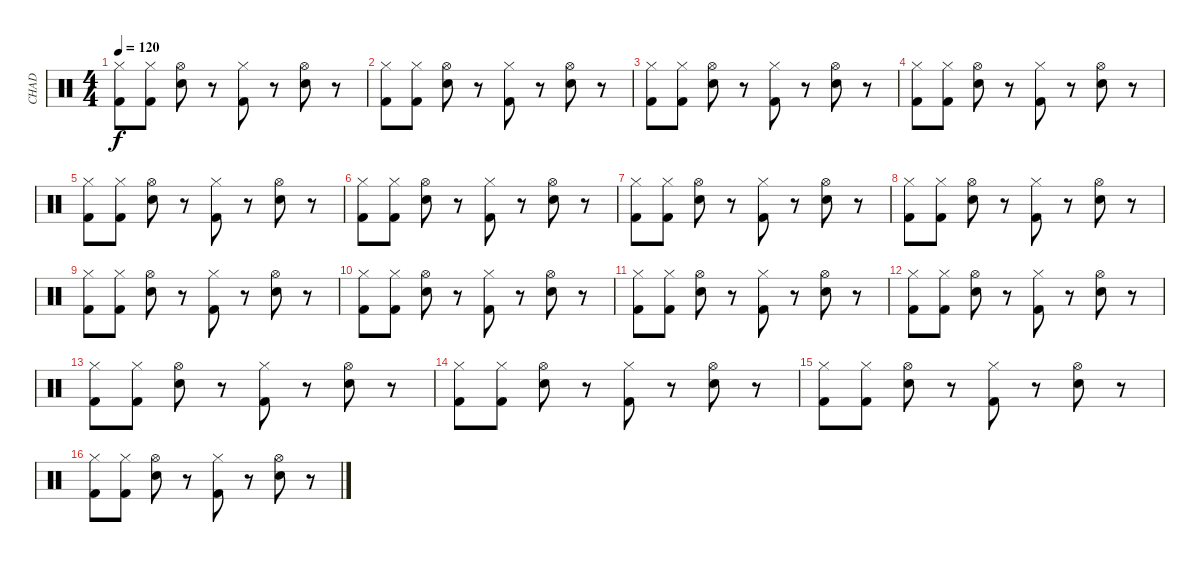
\track ("CHAD" "CHAD") {instrument percussion}
\staff {score}
\articulation defaults
\ts (4 4)
\tempo 120
\clef neutral
\ks c
("Hi-Hat (closed)" "Kick (hit) 2").8{dy f} ("Hi-Hat (closed)" "Kick (hit) 2").8 ("Hi-Hat (open)" "Electric Snare (hit)").8 r.8 ("Hi-Hat (closed)" "Kick (hit) 2").8 r.8 ("Hi-Hat (open)" "Electric Snare (hit)").8 r.8 |
("Hi-Hat (closed)" "Kick (hit) 2").8 ("Hi-Hat (closed)" "Kick (hit) 2").8 ("Hi-Hat (open)" "Electric Snare (hit)").8 r.8 ("Hi-Hat (closed)" "Kick (hit) 2").8 r.8 ("Hi-Hat (open)" "Electric Snare (hit)").8 r.8 |
("Hi-Hat (closed)" "Kick (hit) 2").8 ("Hi-Hat (closed)" "Kick (hit) 2").8 ("Hi-Hat (open)" "Electric Snare (hit)").8 r.8 ("Hi-Hat (closed)" "Kick (hit) 2").8 r.8 ("Hi-Hat (open)" "Electric Snare (hit)").8 r.8 |
("Hi-Hat (closed)" "Kick (hit) 2").8 ("Hi-Hat (closed)" "Kick (hit) 2").8 ("Hi-Hat (open)" "Electric Snare (hit)").8 r.8 ("Hi-Hat (closed)" "Kick (hit) 2").8 r.8 ("Hi-Hat (open)" "Electric Snare (hit)").8 r.8 |
("Hi-Hat (closed)" "Kick (hit) 2").8 ("Hi-Hat (closed)" "Kick (hit) 2").8 ("Hi-Hat (open)" "Electric Snare (hit)").8 r.8 ("Hi-Hat (closed)" "Kick (hit) 2").8 r.8 ("Hi-Hat (open)" "Electric Snare (hit)").8 r.8 |
("Hi-Hat (closed)" "Kick (hit) 2").8 ("Hi-Hat (closed)" "Kick (hit) 2").8 ("Hi-Hat (open)" "Electric Snare (hit)").8 r.8 ("Hi-Hat (closed)" "Kick (hit) 2").8 r.8 ("Hi-Hat (open)" "Electric Snare (hit)").8 r.8 |
("Hi-Hat (closed)" "Kick (hit) 2").8 ("Hi-Hat (closed)" "Kick (hit) 2").8 ("Hi-Hat (open)" "Electric Snare (hit)").8 r.8 ("Hi-Hat (closed)" "Kick (hit) 2").8 r.8 ("Hi-Hat (open)" "Electric Snare (hit)").8 r.8 |
("Hi-Hat (closed)" "Kick (hit) 2").8 ("Hi-Hat (closed)" "Kick (hit) 2").8 ("Hi-Hat (open)" "Electric Snare (hit)").8 r.8 ("Hi-Hat (closed)" "Kick (hit) 2").8 r.8 ("Hi-Hat (open)" "Electric Snare (hit)").8 r.8 |
("Hi-Hat (closed)" "Kick (hit) 2").8 ("Hi-Hat (closed)" "Kick (hit) 2").8 ("Hi-Hat (open)" "Electric Snare (hit)").8 r.8 ("Hi-Hat (closed)" "Kick (hit) 2").8 r.8 ("Hi-Hat (open)" "Electric Snare (hit)").8 r.8 |
("Hi-Hat (closed)" "Kick (hit) 2").8 ("Hi-Hat (closed)" "Kick (hit) 2").8 ("Hi-Hat (open)" "Electric Snare (hit)").8 r.8 ("Hi-Hat (closed)" "Kick (hit) 2").8 r.8 ("Hi-Hat (open)" "Electric Snare (hit)").8 r.8 |
("Hi-Hat (closed)" "Kick (hit) 2").8 ("Hi-Hat (closed)" "Kick (hit) 2").8 ("Hi-Hat (open)" "Electric Snare (hit)").8 r.8 ("Hi-Hat (closed)" "Kick (hit) 2").8 r.8 ("Hi-Hat (open)" "Electric Snare (hit)").8 r.8 |
("Hi-Hat (closed)" "Kick (hit) 2").8 ("Hi-Hat (closed)" "Kick (hit) 2").8 ("Hi-Hat (open)" "Electric Snare (hit)").8 r.8 ("Hi-Hat (closed)" "Kick (hit) 2").8 r.8 ("Hi-Hat (open)" "Electric Snare (hit)").8 r.8 |
("Hi-Hat (closed)" "Kick (hit) 2").8 ("Hi-Hat (closed)" "Kick (hit) 2").8 ("Hi-Hat (open)" "Electric Snare (hit)").8 r.8 ("Hi-Hat (closed)" "Kick (hit) 2").8 r.8 ("Hi-Hat (open)" "Electric Snare (hit)").8 r.8 |
("Hi-Hat (closed)" "Kick (hit) 2").8 ("Hi-Hat (closed)" "Kick (hit) 2").8 ("Hi-Hat (open)" "Electric Snare (hit)").8 r.8 ("Hi-Hat (closed)" "Kick (hit) 2").8 r.8 ("Hi-Hat (open)" "Electric Snare (hit)").8 r.8 |
("Hi-Hat (closed)" "Kick (hit) 2").8 ("Hi-Hat (closed)" "Kick (hit) 2").8 ("Hi-Hat (open)" "Electric Snare (hit)").8 r.8 ("Hi-Hat (closed)" "Kick (hit) 2").8 r.8 ("Hi-Hat (open)" "Electric Snare (hit)").8 r.8 |
("Hi-Hat (closed)" "Kick (hit) 2").8 ("Hi-Hat (closed)" "Kick (hit) 2").8 ("Hi-Hat (open)" "Electric Snare (hit)").8 r.8 ("Hi-Hat (closed)" "Kick (hit) 2").8 r.8 ("Hi-Hat (open)" "Electric Snare (hit)").8 r.8
